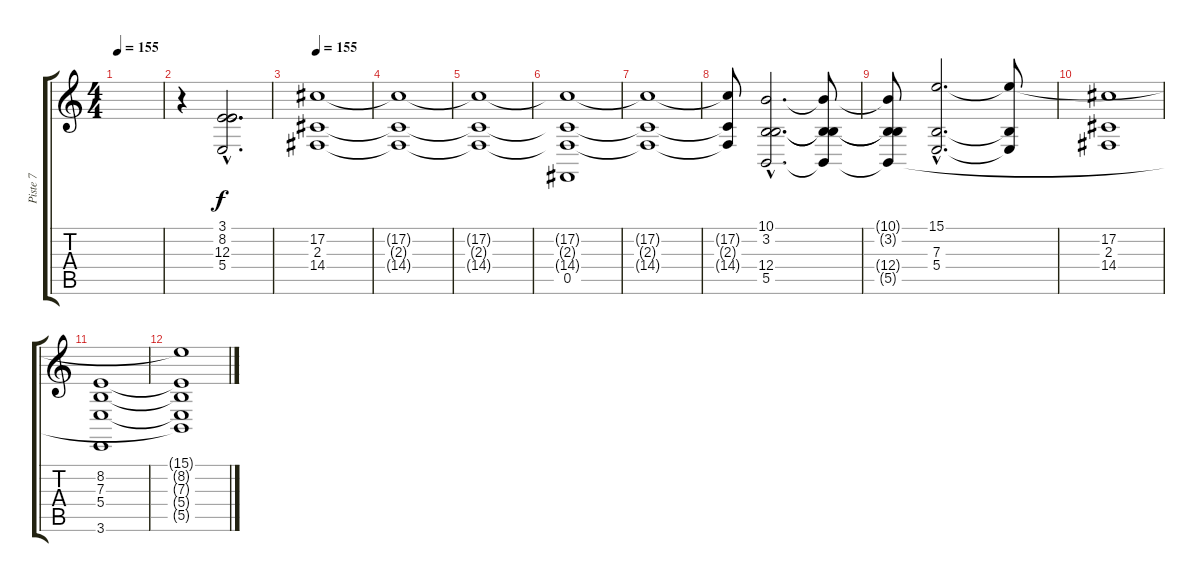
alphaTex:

\track ("Piste 7" "Piste 7") {instrument choiraahs}
\staff {score tabs}
\tuning (Db4 Ab3 E3 B2 Gb2 Db2) {hide}
\ts (4 4)
\tempo 155
\clef g2
\ks c
|
r.4 (3.1{hac} 8.2{hac} 12.3{hac} 5.4{hac}).2{d} |
\tempo 155
(17.2 2.3 14.4).1 |
(17.2{t} 2.3{t} 14.4{t}).1 |
(17.2{t} 2.3{t} 14.4{t}).1 |
(17.2{t} 2.3{t} 14.4{t} 0.5).1 |
(17.2{t} 2.3{t} 14.4{t}).1 |
(17.2{t} 2.3{t} 14.4{t}).8 (10.1{hac} 3.2{hac} 12.4{hac} 5.5{hac}).2{d} (10.1{t} 3.2{t} 12.4{t} 5.5{t}).8 |
(10.1{t} 3.2{t} 12.4{t} 5.5{t}).8 (15.1{hac} 7.3{hac} 5.4{hac}).2{d} (15.1{t} 7.3{t} 5.4{t}).8 |
(17.2 2.3 14.4).1 |
(8.2 7.3 5.4 3.6).1 |
(15.1{t} 8.2{t} 7.3{t} 5.4{t} 5.5{t}).1
